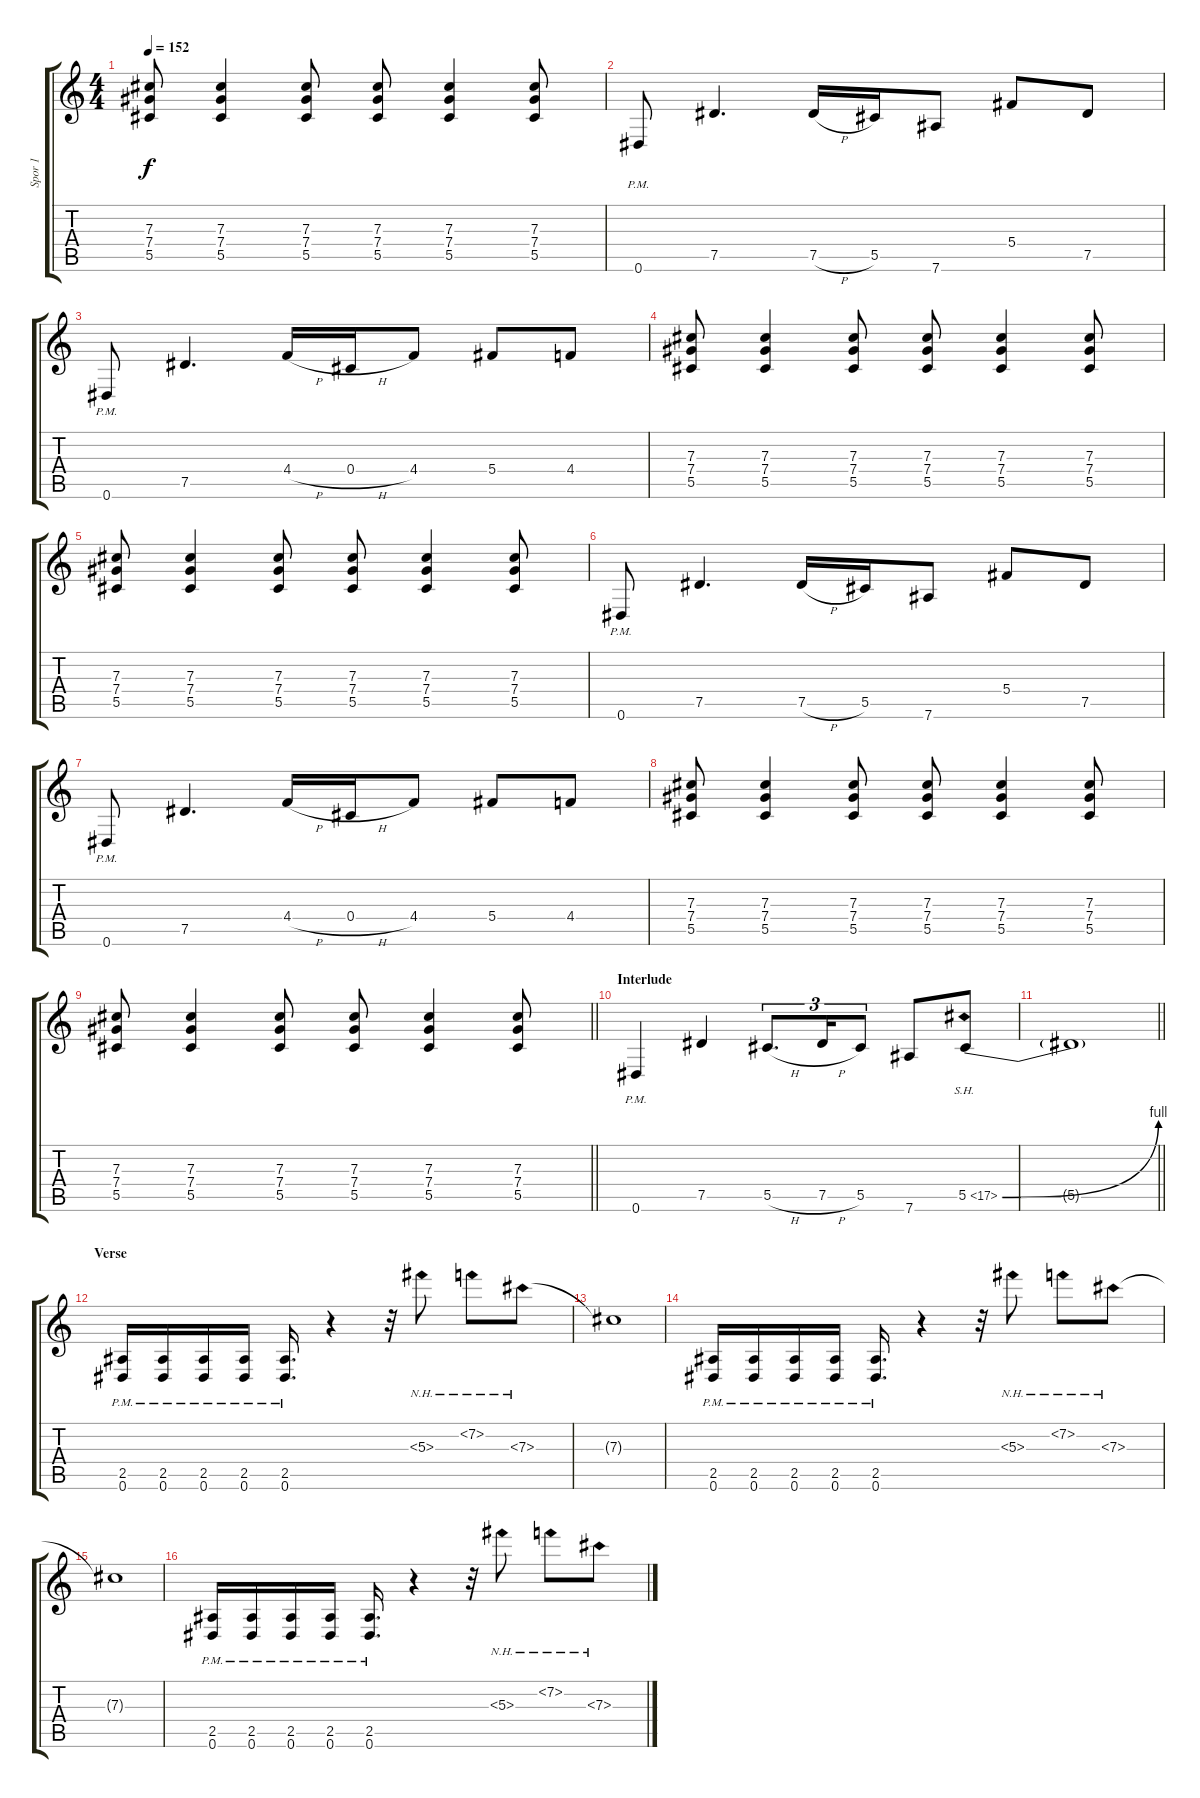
\track ("Spor 1" "Spor 1") {instrument distortionguitar}
\staff {score tabs}
\tuning (Eb4 Bb3 Gb3 Db3 Ab2 Eb2) {hide}
\ts (4 4)
\tempo 152
\clef g2
\ks c
(7.3 7.4 5.5).8{dy f} (7.3 7.4 5.5).4 (7.3 7.4 5.5).8 (7.3 7.4 5.5).8 (7.3 7.4 5.5).4 (7.3 7.4 5.5).8 |
0.6{pm}.8 7.5.4{d} 7.5{h}.16 5.5.16 7.6.8 5.4.8 7.5.8 |
0.6{pm}.8 7.5.4{d} 4.4{h}.16 0.4{h}.16 4.4.8 5.4.8 4.4.8 |
(7.3 7.4 5.5).8 (7.3 7.4 5.5).4 (7.3 7.4 5.5).8 (7.3 7.4 5.5).8 (7.3 7.4 5.5).4 (7.3 7.4 5.5).8 |
(7.3 7.4 5.5).8 (7.3 7.4 5.5).4 (7.3 7.4 5.5).8 (7.3 7.4 5.5).8 (7.3 7.4 5.5).4 (7.3 7.4 5.5).8 |
0.6{pm}.8 7.5.4{d} 7.5{h}.16 5.5.16 7.6.8 5.4.8 7.5.8 |
0.6{pm}.8 7.5.4{d} 4.4{h}.16 0.4{h}.16 4.4.8 5.4.8 4.4.8 |
(7.3 7.4 5.5).8 (7.3 7.4 5.5).4 (7.3 7.4 5.5).8 (7.3 7.4 5.5).8 (7.3 7.4 5.5).4 (7.3 7.4 5.5).8 |
\barLineRight lightlight
(7.3 7.4 5.5).8 (7.3 7.4 5.5).4 (7.3 7.4 5.5).8 (7.3 7.4 5.5).8 (7.3 7.4 5.5).4 (7.3 7.4 5.5).8 |
\section ("" "Interlude")
0.6{pm}.4 7.5.4 5.5{h}.8{d tu (3 2)} 7.5{h}.16{tu (3 2)} 5.5.8{tu (3 2)} 7.6.8 5.5{be (bend 0 0 60 4) sh 12}.8 |
\barLineRight lightlight
5.5{t}.1 |
\section ("" "Verse")
(2.5{pm} 0.6{pm}).16 (2.5{pm} 0.6{pm}).16 (2.5{pm} 0.6{pm}).16 (2.5{pm} 0.6{pm}).16 (2.5{pm} 0.6{pm}).16{d} r.4 r.32 5.3{nh}.8 7.2{nh}.8 7.3{nh}.8 |
7.3{t}.1 |
(2.5{pm} 0.6{pm}).16 (2.5{pm} 0.6{pm}).16 (2.5{pm} 0.6{pm}).16 (2.5{pm} 0.6{pm}).16 (2.5{pm} 0.6{pm}).16{d} r.4 r.32 5.3{nh}.8 7.2{nh}.8 7.3{nh}.8 |
7.3{t}.1 |
(2.5{pm} 0.6{pm}).16 (2.5{pm} 0.6{pm}).16 (2.5{pm} 0.6{pm}).16 (2.5{pm} 0.6{pm}).16 (2.5{pm} 0.6{pm}).16{d} r.4 r.32 5.3{nh}.8 7.2{nh}.8 7.3{nh}.8
